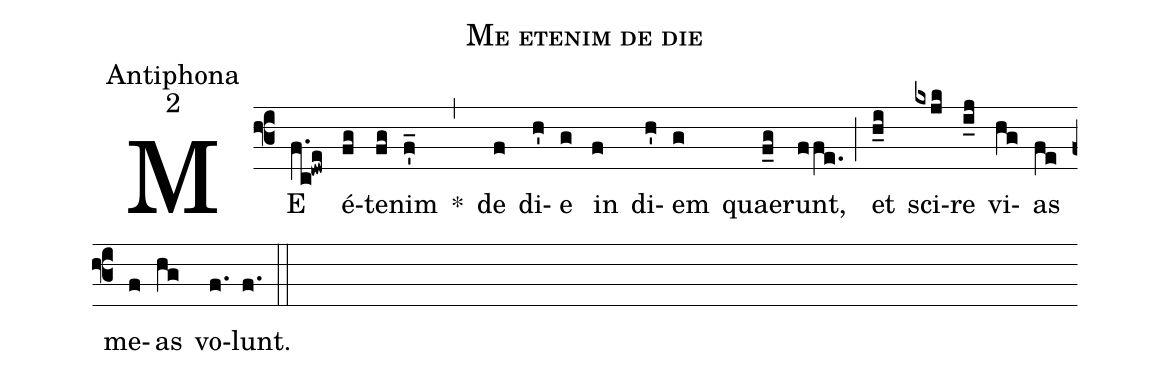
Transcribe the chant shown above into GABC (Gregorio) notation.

name:Me etenim de die;
office-part:Antiphona;
mode:2;
%%
(f3) ME(f.c!dwe) é(fg)te(fg)nim(f'_) *(,) de(f) di(h')e(g) in(f) di(h')em(g) quae(f_g)runt,(ffe.) (;) et(h_i) sci(kxjk)re(i_j) vi(hg)as(fe) me(f)as(hg) vo(f.)lunt.(f.) (::)
